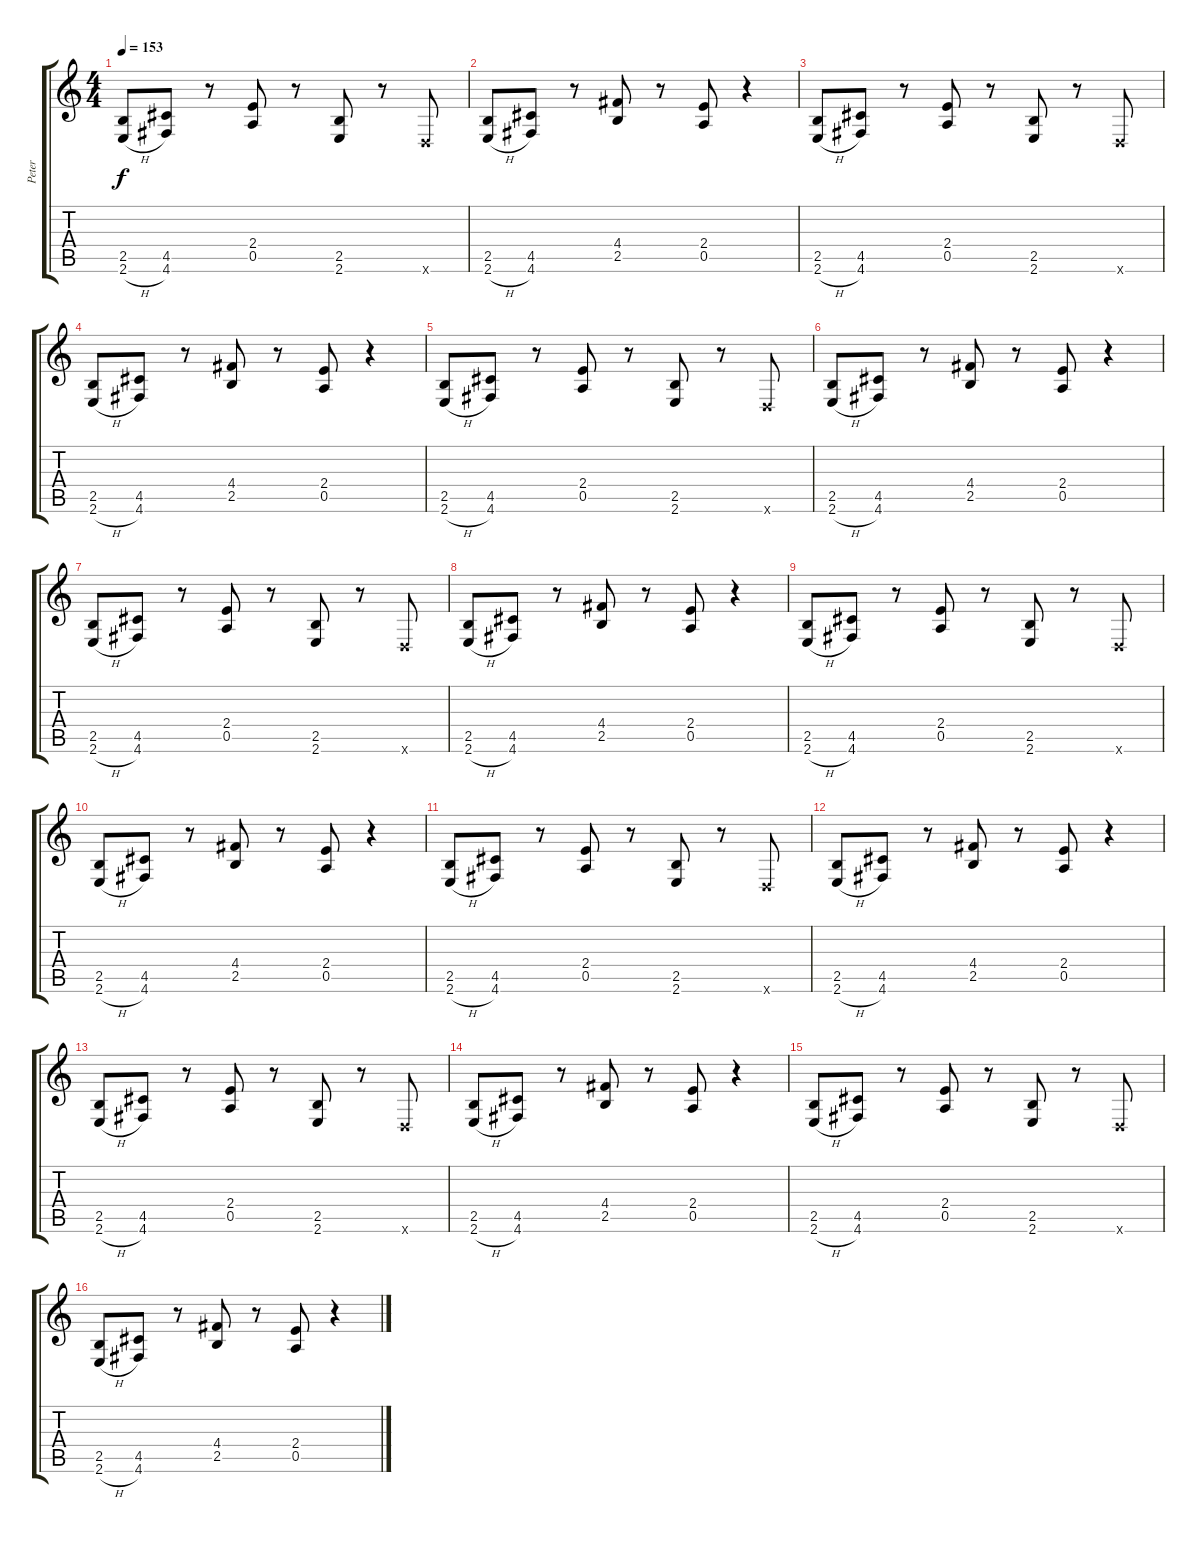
\track ("Peter" "Peter") {instrument distortionguitar}
\staff {score tabs}
\tuning (E4 B3 G3 D3 A2 D2) {hide}
\ts (4 4)
\tempo 153
\clef g2
\ks c
(2.5 2.6{h}).8{dy f instrument distortionguitar} (4.5 4.6).8 r.8 (2.4 0.5).8 r.8 (2.5 2.6).8 r.8 0.6{x}.8 |
(2.5 2.6{h}).8 (4.5 4.6).8 r.8 (4.4 2.5).8 r.8 (2.4 0.5).8 r.4 |
(2.5 2.6{h}).8 (4.5 4.6).8 r.8 (2.4 0.5).8 r.8 (2.5 2.6).8 r.8 0.6{x}.8 |
(2.5 2.6{h}).8 (4.5 4.6).8 r.8 (4.4 2.5).8 r.8 (2.4 0.5).8 r.4 |
(2.5 2.6{h}).8 (4.5 4.6).8 r.8 (2.4 0.5).8 r.8 (2.5 2.6).8 r.8 0.6{x}.8 |
(2.5 2.6{h}).8 (4.5 4.6).8 r.8 (4.4 2.5).8 r.8 (2.4 0.5).8 r.4 |
(2.5 2.6{h}).8 (4.5 4.6).8 r.8 (2.4 0.5).8 r.8 (2.5 2.6).8 r.8 0.6{x}.8 |
(2.5 2.6{h}).8 (4.5 4.6).8 r.8 (4.4 2.5).8 r.8 (2.4 0.5).8 r.4 |
(2.5 2.6{h}).8 (4.5 4.6).8 r.8 (2.4 0.5).8 r.8 (2.5 2.6).8 r.8 0.6{x}.8 |
(2.5 2.6{h}).8 (4.5 4.6).8 r.8 (4.4 2.5).8 r.8 (2.4 0.5).8 r.4 |
(2.5 2.6{h}).8 (4.5 4.6).8 r.8 (2.4 0.5).8 r.8 (2.5 2.6).8 r.8 0.6{x}.8 |
(2.5 2.6{h}).8 (4.5 4.6).8 r.8 (4.4 2.5).8 r.8 (2.4 0.5).8 r.4 |
(2.5 2.6{h}).8 (4.5 4.6).8 r.8 (2.4 0.5).8 r.8 (2.5 2.6).8 r.8 0.6{x}.8 |
(2.5 2.6{h}).8 (4.5 4.6).8 r.8 (4.4 2.5).8 r.8 (2.4 0.5).8 r.4 |
(2.5 2.6{h}).8 (4.5 4.6).8 r.8 (2.4 0.5).8 r.8 (2.5 2.6).8 r.8 0.6{x}.8 |
(2.5 2.6{h}).8 (4.5 4.6).8 r.8 (4.4 2.5).8 r.8 (2.4 0.5).8 r.4
